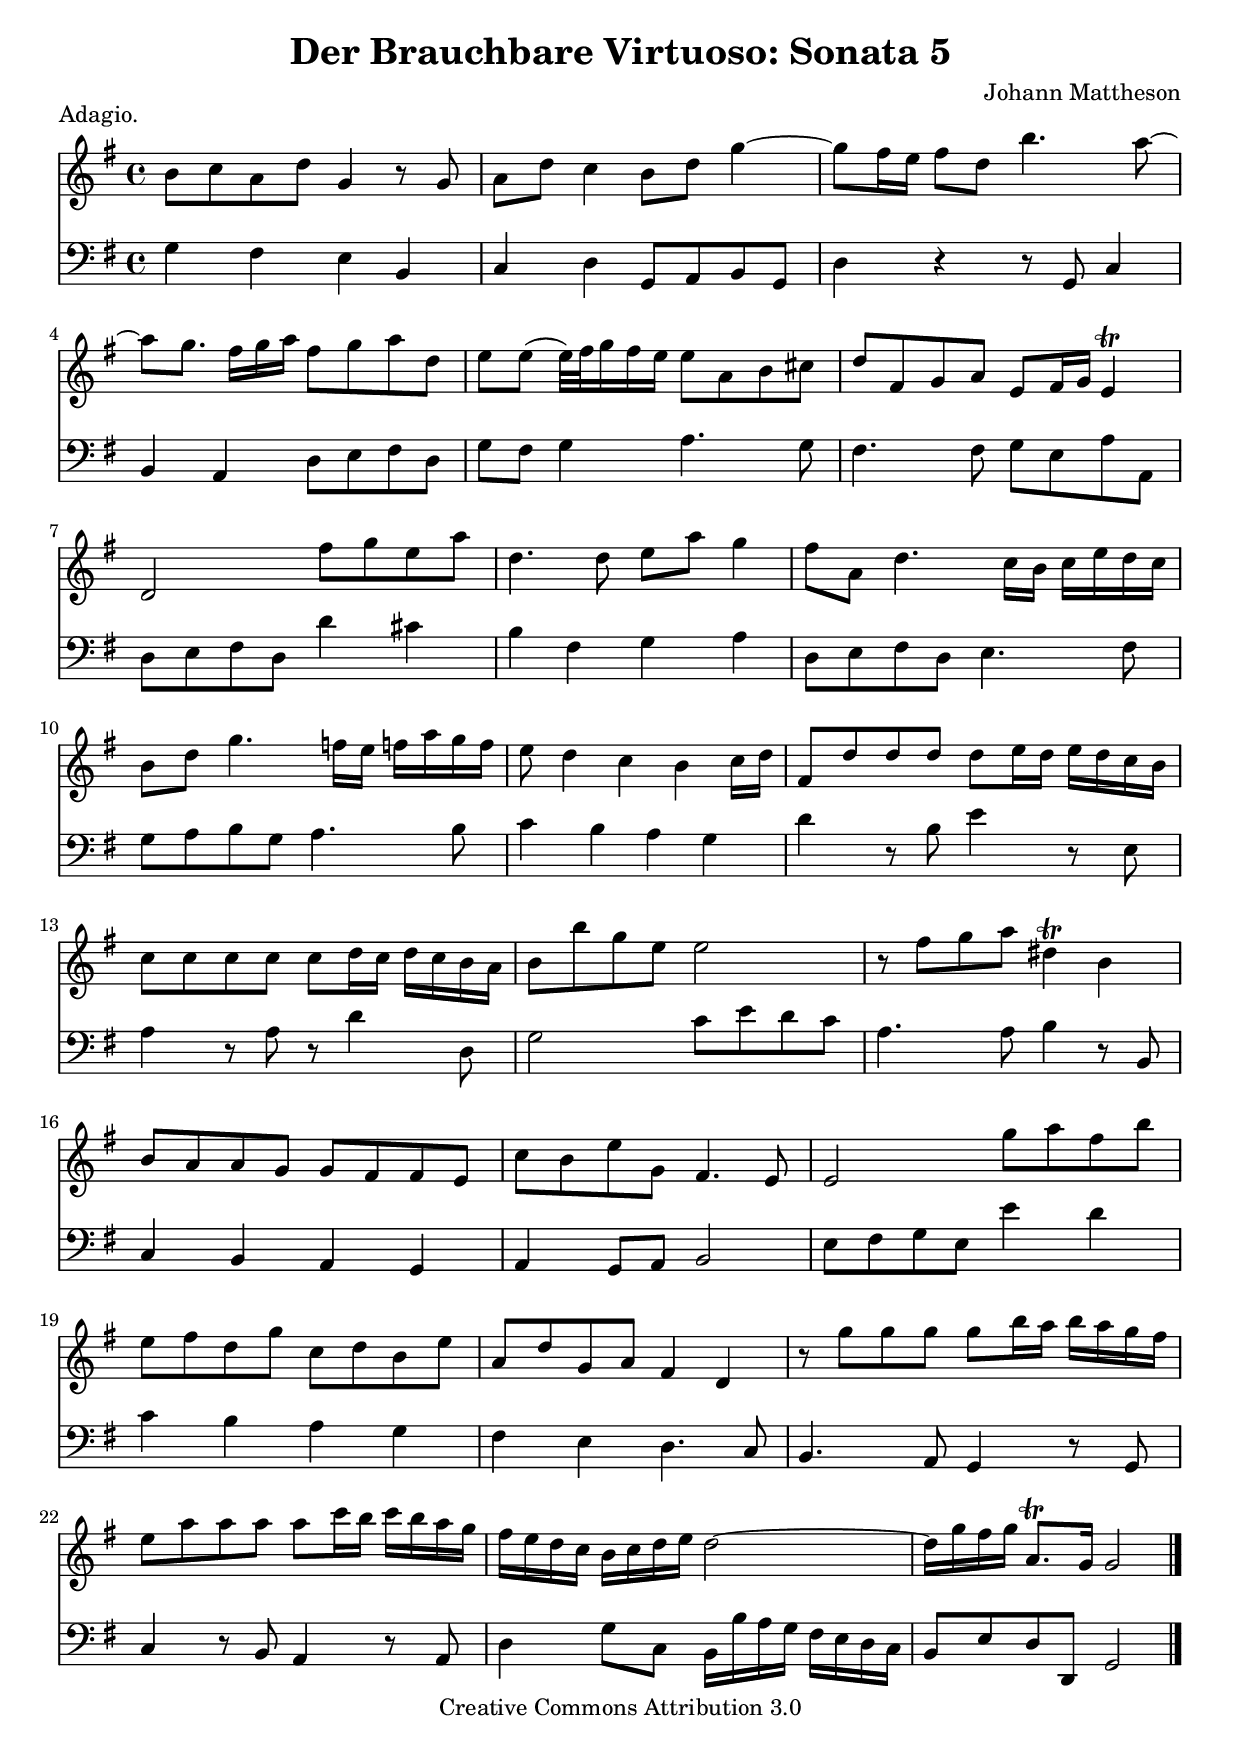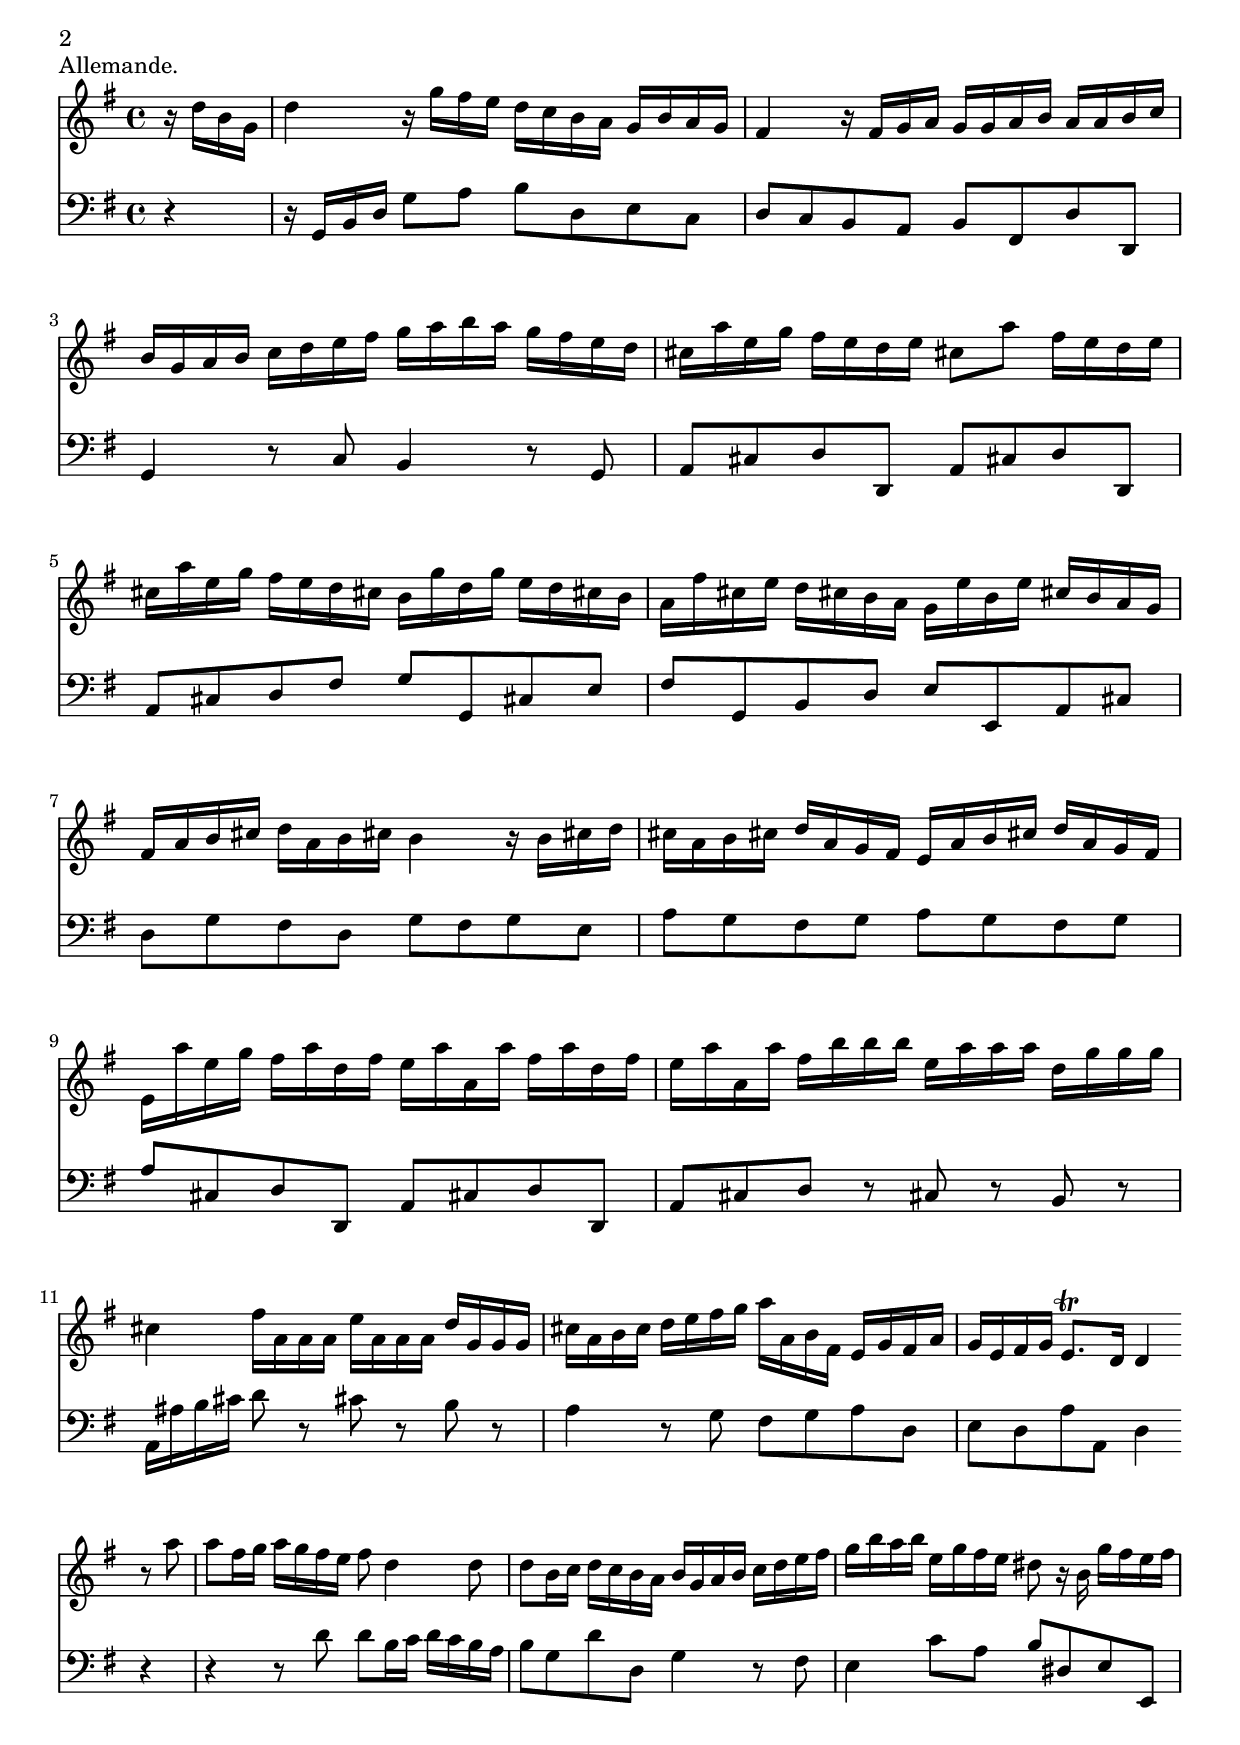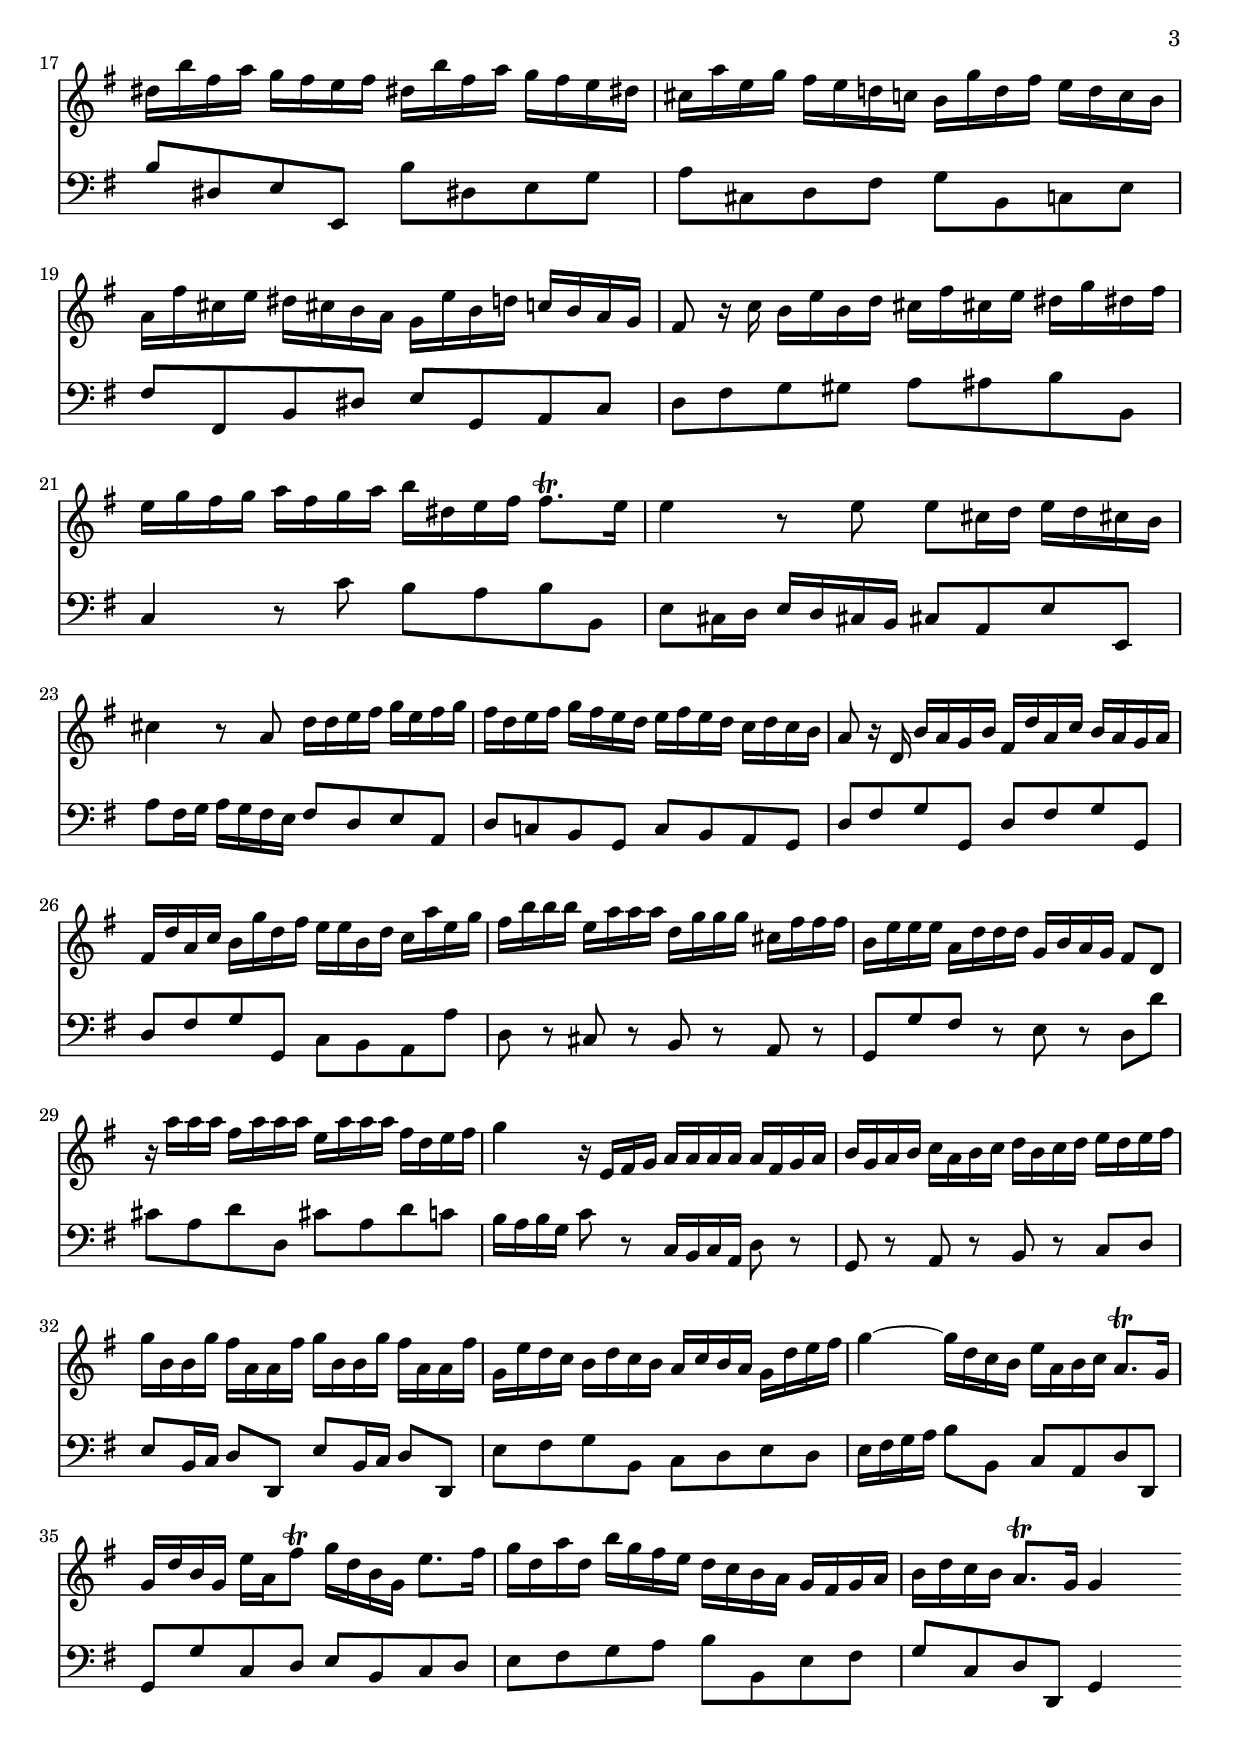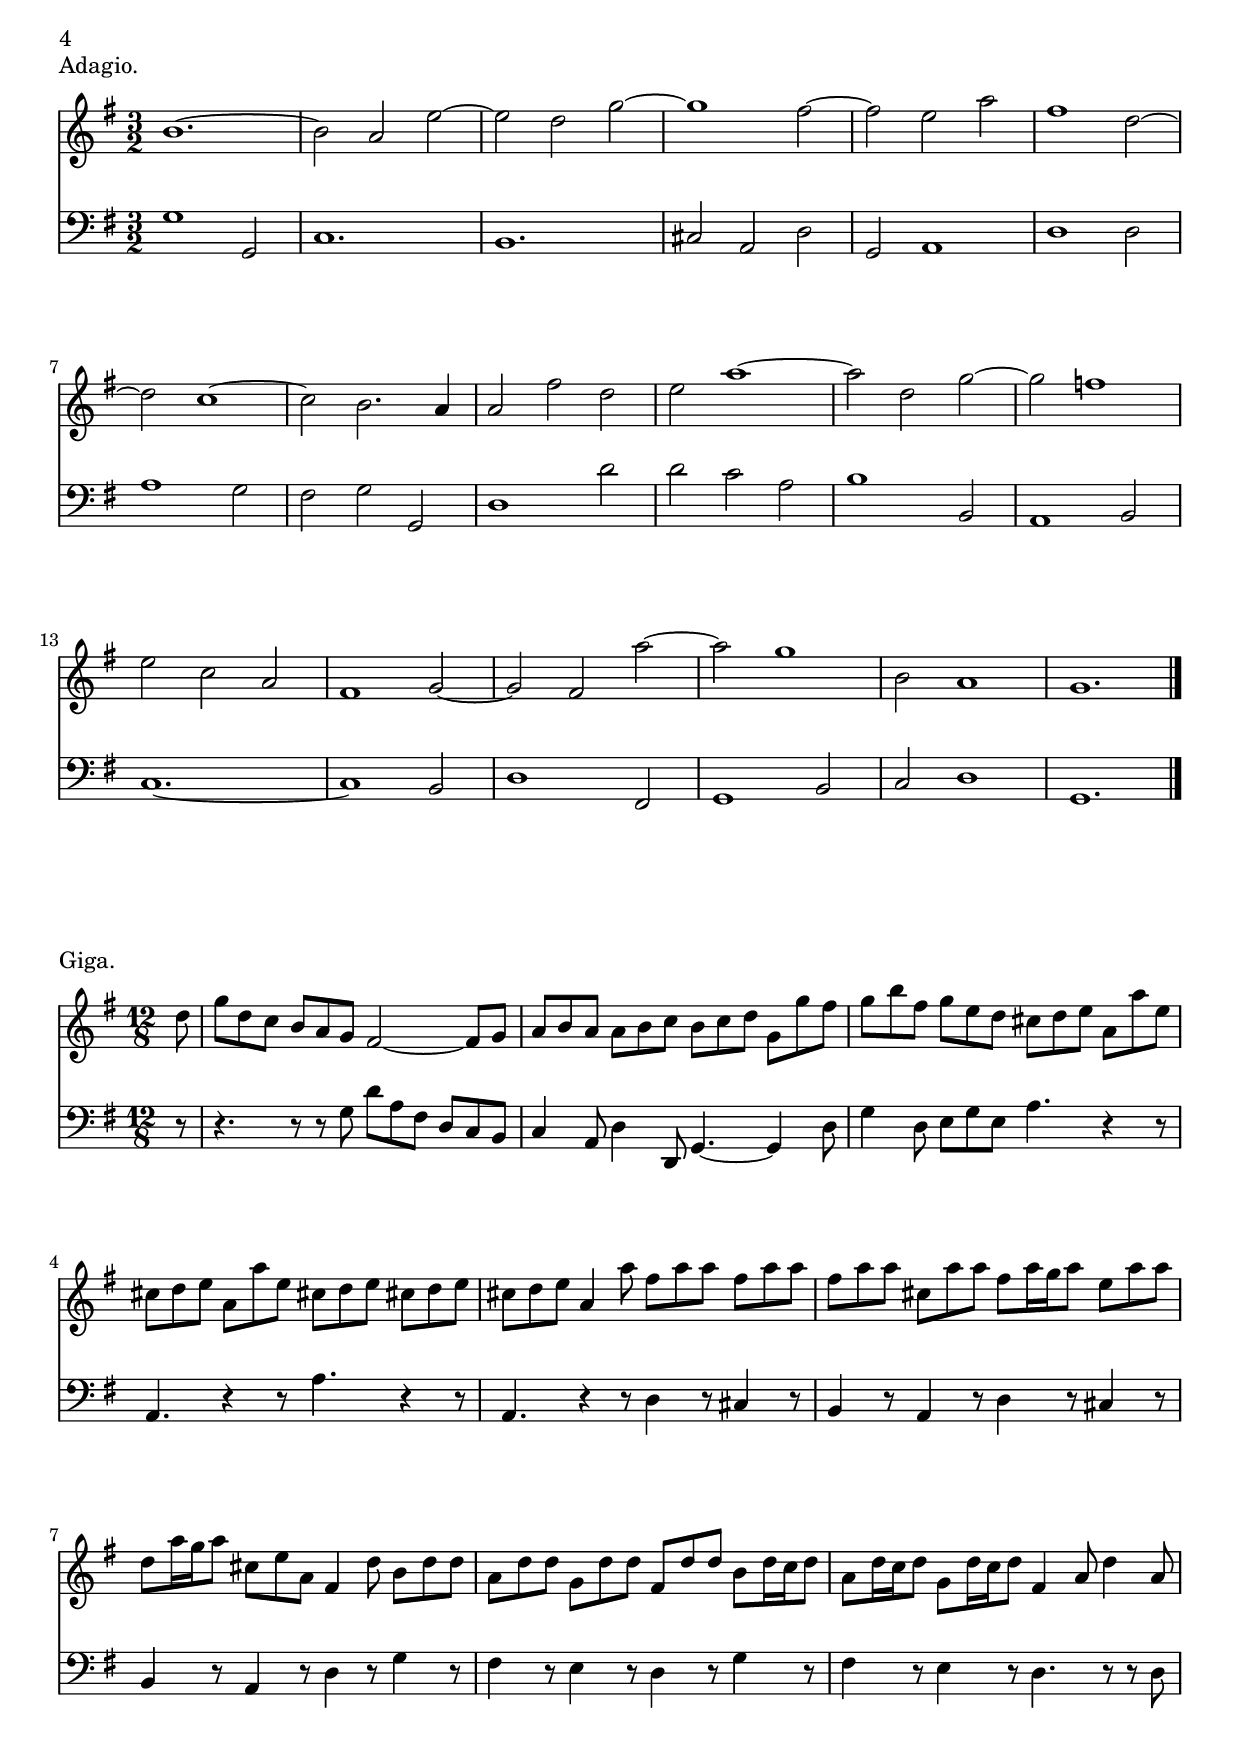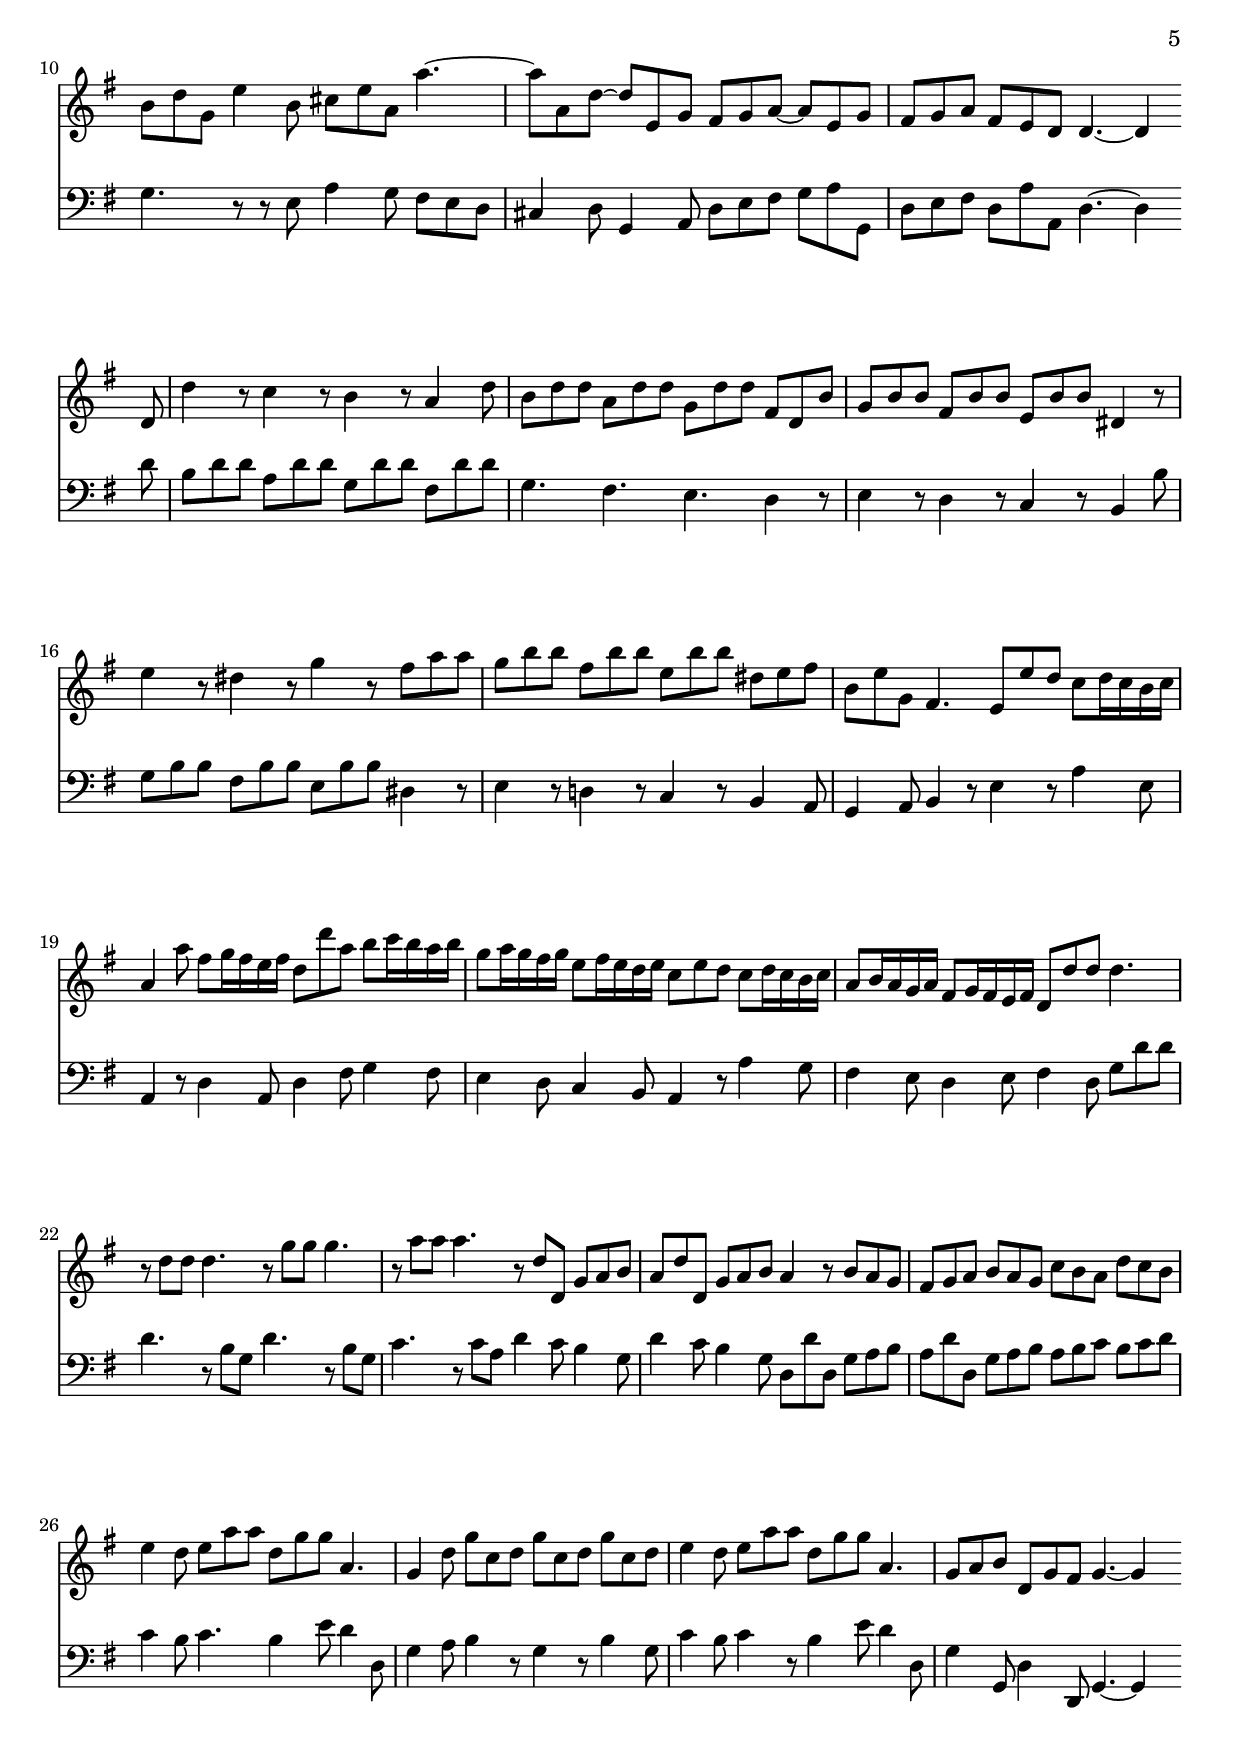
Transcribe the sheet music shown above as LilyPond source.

\version "2.8.8"

#(set-global-staff-size 20)

\header { 
	title = "Der Brauchbare Virtuoso: Sonata 5"
	composer = "Johann Mattheson"
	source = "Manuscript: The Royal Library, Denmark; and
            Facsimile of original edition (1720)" 
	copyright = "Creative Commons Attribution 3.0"
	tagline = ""
	}

\paper {
	#(set-paper-size "a4")
	ragged-last-bottom = ##f
	}

\score {
  <<
    \new Staff
    \relative c' {
	\clef G
	\key g \major
	\time 4/4 
	                   
	b'8 c a d g,4 r8 g | a d c4 b8 d g4 ~ |   % 3
	g8 fis16 e fis8 d b'4. a8 ~ | a [ g8. ] fis16 g a fis8 g a d, | % 5
	e e ( e32 [ ) fis g16 fis e ] e8 a, b cis! | 
	d fis, g a e fis16 g e4 \trill |   % 7
	d2 fis'8 g e a | d,4. d8 e a g4 |   % 9
	fis8 a, d4. c16 b c e d c | b8 d g4. f!16 e f! a g f |   % 11
	e8 d4 c b4 c16 d | fis,8 d' d d d e16 d e d c b |   % 13
	c8 c c c c d16 c d c b a | b8 b' g e e2 |   % 15
	r8 fis g a dis,!4 \trill b | b8 a a g g fis fis e |   % 17
	c' b e g, fis4. e8 | e2 g'8 a fis b |   % 19
	e, fis d g c, d b e | a, d g, a fis4 d |   % 21
	r8 g' g g g b16 a b a g fis | e8 a a a a c16 b c b a g |   % 23
	fis e d c b c d e d2 ~ | d16 g fis g a,8. \trill g16 g2 
	\bar "|." }

      \new Staff
      \relative c {
	\clef bass
	\key g \major
	\time 4/4 
	                   
	g'4 fis e b | c d g,8 a b g |   % 3
	d'4 r r8 g, c4 | b a d8 e fis d |   % 5
	g fis g4 a4. g8 | fis4. fis8 g e a a, |   % 7
	d e fis d d'4 cis! | b fis g a |   % 9
	d,8 e fis d e4. fis8 | g a b g a4. b8 |   % 11
	c4 b a g | d' r8 b e4 r8 e, |   % 13
	a4 r8 a r d4 d,8 | g2 c8 e d c |   % 15
	a4. a8 b4 r8 b, | c4 b a g |   % 17
	a g8 a b2 | e8 fis g e e'4 d |   % 19
	c b a g | fis e d4. c8 |   % 21
	b4. a8 g4 r8 g | c4 r8 b a4 r8 a |   % 23
	d4 g8 c, b16 b' a g fis e d c | b8 e d d, g2 }
 >>
  \header { piece = "Adagio." }
  \layout { indent = #0 }
}

\score {
  <<
    \new Staff
    \relative c' {
	\clef G
	\key g \major
	\time 4/4 
	                   
	\partial 4*1 r16 d' b g | 
	d'4 r16 g fis e d c b a g b a g |   % 3
	fis4 r16 fis g a g g a b a a b c | 
	b g a b c d e fis g a b a g fis e d |   % 5
	cis! a' e g fis e d e cis!8 a' fis16 e d e | 
	cis! a' e g fis e d cis! b g' d g e d cis! b |   % 7
	a fis' cis! e d cis! b a g e' b e cis! b a g | 
	fis a b cis! d a b cis! b4 r16 b cis! d |   % 9
	cis! a b cis! d a g fis e a b cis! d a g fis | 
	e a' e g fis a d, fis e a a, a' fis a d, fis |   % 11
	e a a, a' fis b b b e, a a a d, g g g | 
	cis,!4 fis16 a, a a e' a, a a d g, g g |   % 13
	cis! a b cis d e fis g a a, b fis e g fis a | 
	g e fis g e8. \trill d16 d4 \bar ":|:" \break r8 a'' |   % 15
	a fis16 g a g fis e fis8 d4 d8 | 
	d b16 c d c b a b g a b c d e fis |   % 17
	g b a b e, g fis e dis!8 r16 b g' fis e fis | 
	dis! b' fis a g fis e fis dis! b' fis a g fis e dis! |   % 19
	cis! a' e g fis e d! c b g' d fis e d c b | 
	a fis' cis! e dis! cis! b a g e' b d! c! b a g |   % 21
	fis8 r16 c' b e b d cis! fis cis! e dis! g dis! fis | 
	e g fis g a fis g a b dis,! e fis fis8. \trill e16 |   % 23
	e4 r8 e e cis!16 d e d cis! b | 
	cis!4 r8 a d16 d e fis g e fis g |   % 25
	fis d e fis g fis e d e fis e d c d c b | 
	a8 r16 d, b' a g b fis d' a c b a g a |   % 27
	fis d' a c b g' d fis e e b d c a' e g | 
	fis b b b e, a a a d, g g g cis,! fis fis fis |   % 29
	b, e e e a, d d d g, b a g fis8 d | 
	r16 a'' a a fis a a a e a a a fis d e fis |   % 31
	g4 r16 e, fis g a a a a a fis g a | 
	b g a b c a b c d b c d e d e fis |   % 33
	g b, b g' fis a, a fis' g b, b g' fis a, a fis' | 
	g, e' d c b d c b a c b a g d' e fis |   % 35
	g4 ~ g16 d c b e a, b c a8. \trill g16 | 
	g d' b g e' a, fis'8 \trill g16 d b g e'8. fis16 |   % 37
	g d a' d, b' g fis e d c b a g fis g a | 
	b d c b a8. \trill g16 g4 s 
	\bar ":|" }

      \new Staff
      \relative c {
	\clef bass
	\key g \major
	\time 4/4 
	                   
	\partial 4*1 r4 | r16 g b d g8 a b d, e c |   % 3
	d c b a b fis d' d, | g4 r8 c b4 r8 g |   % 5
	a cis! d d, a' cis! d d, | a' cis! d fis g g, cis! e |   % 7
	fis g, b d e e, a cis! | d g fis d g fis g e |   % 9
	a g fis g a g fis g | a cis,! d d, a' cis! d d, |   % 11
	a' cis! d r cis! r b r | a16 ais'! b cis! d8 r cis! r b r |   % 13
	a4 r8 g fis g a d, | e d a' a, d4 r |   % 15
	r r8 d' d b16 c d c b a | b8 g d' d, g4 r8 fis |   % 17
	e4 c'8 a b dis,! e e, | b'' dis,! e e, b'' dis,! e g |   % 19
	a cis,! d fis g b, c e | fis fis, b dis! e g, a c |   % 21
	d fis g gis! a ais! b b, | c4 r8 c' b a b b, |   % 23
	e cis!16 d e d cis! b cis!8 a e' e, | 
	a' fis16 g a g fis e fis8 d e a, |   % 25
	d c! b g c b a g | d' fis g g, d' fis g g, |   % 27
	d' fis g g, c b a a' | d, r cis! r b r a r |   % 29
	g g' fis r e r d d' | cis! a d d, cis'! a d c! |   % 31
	b16 a b g c8 r c,16 b c a d8 r | g, r a r b r c d |   % 33
	e b16 c d8 d, e' b16 c d8 d, | e' fis g b, c d e d |   % 35
	e16 fis g a b8 b, c a d d, | g g' c, d e b c d |   % 37
	e fis g a b b, e fis | g c, d d, g4 s }
 >>
  \header { piece = "Allemande." breakbefore = ##t }
  \layout { indent = #0 }
}

\score {
  <<
    \new Staff
    \relative c' {
	\clef G
	\key g \major
	\time 3/2 
	                   
	b'1. ~ | b2 a e' ~ |   % 3
	e d g ~ | g1 fis2 ~ |   % 5
	fis e a | fis1 d2 ~ |   % 7
	d c1 ~ | c2 b2. a4 |   % 9
	a2 fis' d | e a1 ~ |   % 11
	a2 d, g ~ | g f!1 |   % 13
	e2 c a | fis1 g2 ~ |   % 15
	g fis a' ~ | a g1 |   % 17
	b,2 a1 | g1. \bar "|." }

      \new Staff
      \relative c {
	\clef bass
	\key g \major
	\time 3/2 
	                   
	g'1 g,2 | c1. |   % 3
	b | cis!2 a d |   % 5
	g, a1 | d d2 |   % 7
	a'1 g2 | fis g g, |   % 9
	d'1 d'2 | d c a |   % 11
	b1 b,2 | a1 b2 |   % 13
	c1. ~ | c1 b2 |   % 15
	d1 fis,2 | g1 b2 |   % 17
	c d1 | g,1. }
 >>
  \header { piece = "Adagio." breakbefore = ##t }
  \layout { indent = #0 }
}

\score {
  <<
    \new Staff
    \relative c' {
	\clef G
	\key g \major
	\time 12/8 
	                   
	\partial 8*1 d'8 | 
	g d c b a g fis2 ~ fis8 g |   % 3
	a b a a b c b c d g, g' fis | 
	g b fis g e d cis! d e a, a' e |   % 5
	cis! d e a, a' e cis! d e cis! d e | 
	cis! d e a,4 a'8 fis a a fis a a |   % 7
	fis a a cis,! a' a fis a16 g a8 e a a | 
	d, a'16 g a8 cis,! e a, fis4 d'8 b d d |   % 9
	a d d g, d' d fis, d' d b d16 c d8 | 
	a d16 c d8 g, d'16 c d8 fis,4 a8 d4 a8 |   % 11
	b d g, e'4 b8 cis! e a, a'4. ~ | 
	a8 a, d ~ d e, g fis g a ~ a e g |   % 13
	fis g a fis e d d4. ~ d4 \bar ":|:" \break d8 | 
	d'4 r8 c4 r8 b4 r8 a4 d8 |   % 15
	b d d a d d g, d' d fis, d b' | 
	g b b fis b b e, b' b dis,!4 r8 |   % 17
	e'4 r8 dis!4 r8 g4 r8 fis a a | 
	g b b fis b b e, b' b dis,! e fis |   % 19
	b, e g, fis4. e8 e' d c d16 c b c | 
	a4 a'8 fis g16 fis e fis d8 d' a b c16 b a b |   % 21
	g8 a16 g fis g e8 fis16 e d e c8 e d c d16 c b c | 
	a8 b16 a g a fis8 g16 fis e fis d8 d' d d4. |   % 23
	r8 d d d4. r8 g g g4. | 
	r8 a a a4. r8 d, d, g a b |   % 25
	a d d, g a b a4 r8 b a g | 
	fis g a b a g c b a d c b |   % 27
	e4 d8 e a a d, g g a,4. | 
	g4 d'8 g c, d g c, d g c, d |   % 29
	e4 d8 e a a d, g g a,4. | 
	g8 a b d, g fis g4. ~ g4 s8 \bar ":|" }

      \new Staff
      \relative c {
	\clef bass
	\key g \major
	\time 12/8 
	                   
	\partial 8*1 r8 | r4. r8 r g' d' a fis d c b |   % 3
	c4 a8 d4 d,8 g4. ~ g4 d'8 | g4 d8 e g e a4. r4 r8 |   % 5
	a,4. r4 r8 a'4. r4 r8 | a,4. r4 r8 d4 r8 cis!4 r8 |   % 7
	b4 r8 a4 r8 d4 r8 cis!4 r8 | b4 r8 a4 r8 d4 r8 g4 r8 |   % 9
	fis4 r8 e4 r8 d4 r8 g4 r8 | fis4 r8 e4 r8 d4. r8 r d |   % 11
	g4. r8 r e a4 g8 fis e d | cis!4 d8 g,4 a8 d e fis g a g, |   % 13
	d' e fis d a' a, d4. ~ d4 d'8 | b d d a d d g, d' d fis, d' d |   % 15
	g,4. fis e d4 r8 | e4 r8 d4 r8 c4 r8 b4 b'8 |   % 17
	g b b fis b b e, b' b dis,!4 r8 | e4 r8 d!4 r8 c4 r8 b4 a8 |   % 19
	g4 a8 b4 r8 e4 r8 a4 e8 | a,4 r8 d4 a8 d4 fis8 g4 fis8 |   % 21
	e4 d8 c4 b8 a4 r8 a'4 g8 | fis4 e8 d4 e8 fis4 d8 g d' d |   % 23
	d4. r8 b g d'4. r8 b g | c4. r8 c a d4 c8 b4 g8 |   % 25
	d'4 c8 b4 g8 d d' d, g a b | a d d, g a b a b c b c d |   % 27
	c4 b8 c4. b4 e8 d4 d,8 | g4 a8 b4 r8 g4 r8 b4 g8 |   % 29
	c4 b8 c4 r8 b4 e8 d4 d,8 | g4 g,8 d'4 d,8 g4. ~ g4 s8 }
 >>
  \header { piece = "Giga." }
  \layout { indent = #0 }
}
